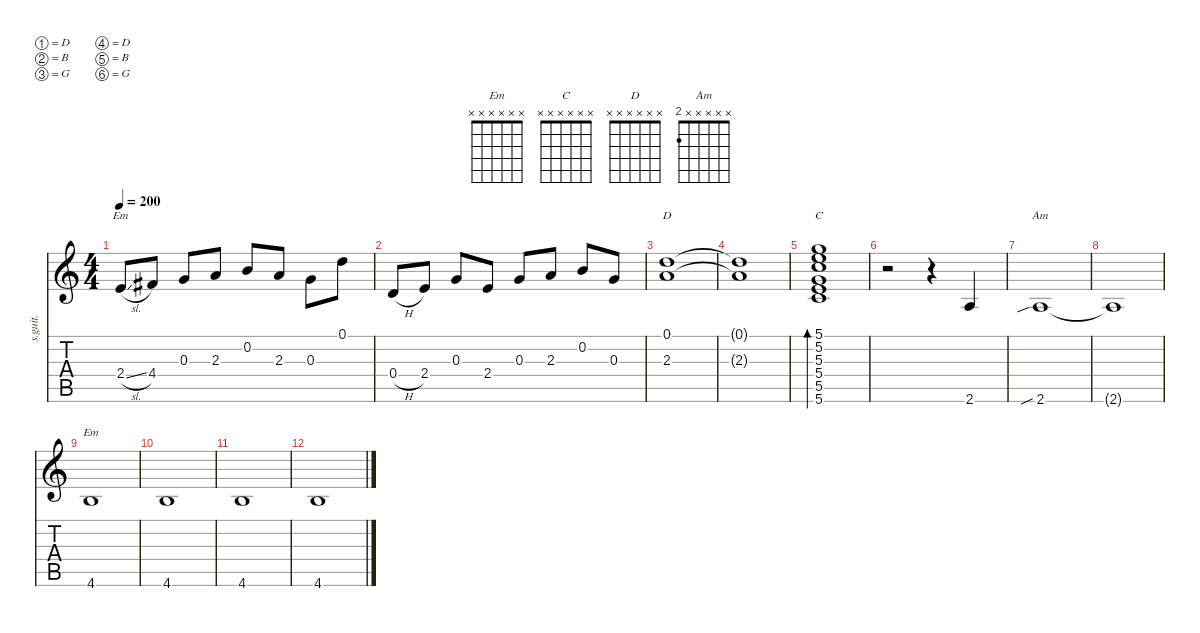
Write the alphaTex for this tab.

\defaultSystemsLayout 4
\hideDynamics
\bracketExtendMode nobrackets
\track ("Dobro" "s.guit.") {instrument acousticguitarsteel}
\staff {score tabs}
\tuning (D4 B3 G3 D3 B2 G2)
\chord ("Em" x x x 2 x x) {showfingering false}
\chord ("C" x x x x x x)
\chord ("Em" x x x x x x)
\chord ("D" x x x x x x)
\chord ("Am" x x x x x 2) {showfingering false}
\ts (4 4)
\tempo 200
\clef g2
\ks c
2.4{sl}.8{ch "Em" dy mf beam Up} 4.4{acc #}.8{beam Up} 0.3.8{beam Up} 2.3.8{beam Up} 0.2.8{beam Up} 2.3.8{beam Up} 0.3.8{beam Down} 0.1.8{beam Down} |
0.4{h}.8{beam Up} 2.4.8{beam Up} 0.3.8{beam Up} 2.4.8{beam Up} 0.3.8{beam Up} 2.3.8{beam Up} 0.2.8{beam Up} 0.3.8{beam Up} |
(2.3 0.1).1{ch "D" beam Down} |
(2.3{t} 0.1{t}).1{beam Down} |
(5.6 5.5 5.4 5.3 5.2 5.1).1{bd 58 ch "C" beam Up} |
r.2{beam Down} r.4{beam Down} 2.6.4{beam Up} |
2.6{sib}.1{ch "Am" beam Up} |
2.6{t}.1{beam Up} |
4.6.1{ch "Em" beam Up} |
4.6.1{beam Up} |
4.6.1{beam Up} |
4.6.1{beam Up}
